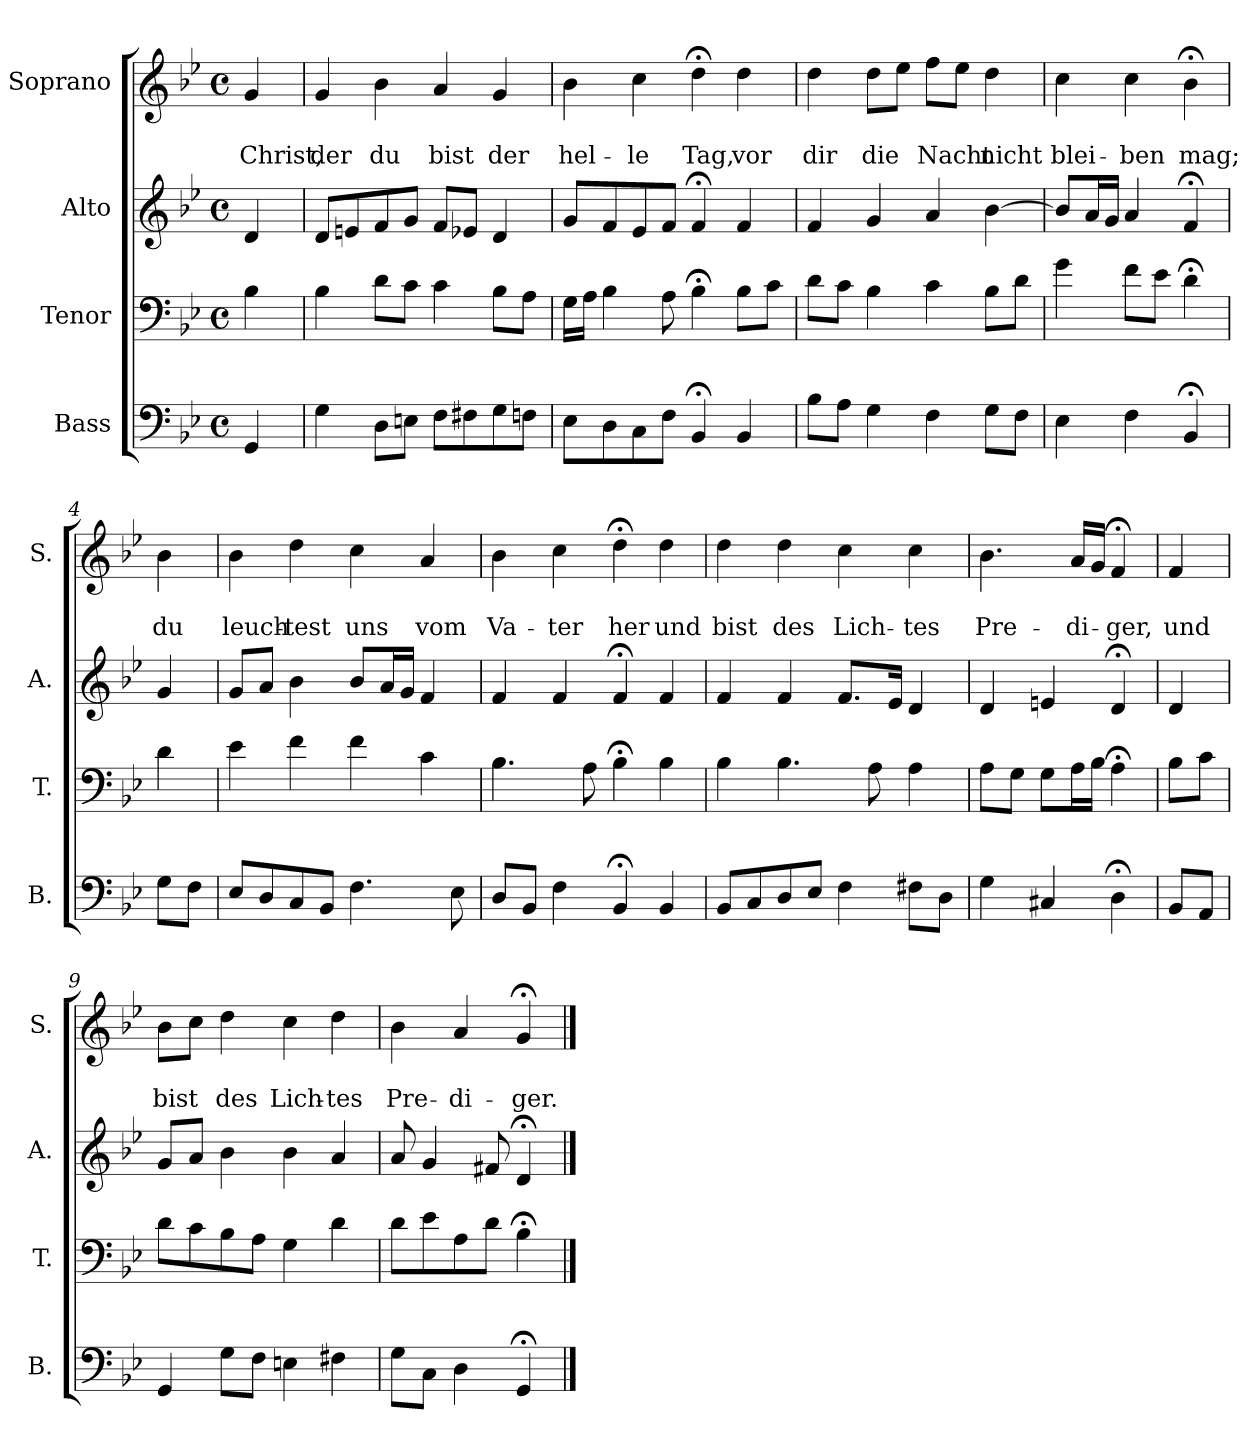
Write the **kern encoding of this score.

**kern	**kern	**kern	**kern	**text	**text
*part4	*part3	*part2	*part1	*part1	*part1
*staff4	*staff3	*staff2	*staff1	*staff1	*staff1
*I"Bass	*I"Tenor	*I"Alto	*I"Soprano	*	*
*I'B.	*I'T.	*I'A.	*I'S.	*	*
*clefF4	*clefF4	*clefG2	*clefG2	*	*
*k[b-e-]	*k[b-e-]	*k[b-e-]	*k[b-e-]	*	*
*g:	*g:	*g:	*g:	*	*
*M4/4	*M4/4	*M4/4	*M4/4	*	*
*met(c)	*met(c)	*met(c)	*met(c)	*	*
=	=	=	=	=	=
4GG/	4B-\	4d/	4g/	.	Christ,
=1	=1	=1	=1	=1	=1
4G\	4B-\	8d/L	4g/	.	der
.	.	8en/	.	.	.
8D\L	8d\L	8f/	4b-\	.	du
8En\J	8c\J	8g/J	.	.	.
8F\L	4c\	8f/L	4a/	.	bist
8F#X\	.	8e-X/J	.	.	.
8G\	8B-\L	4d/	4g/	.	der
8Fn\J	8A\J	.	.	.	.
=2	=2	=2	=2	=2	=2
8E-\L	16G\LL	8g/L	4b-\	.	hel-
.	16A\JJ	.	.	.	.
8D\	4B-\	8f/	.	.	.
8C\	.	8e-/	4cc\	.	-le
8F\J	8A\	8f/J	.	.	.
4BB-;</	4B-;<\	4f;</	4dd;<\	.	Tag,
4BB-/	8B-\L	4f/	4dd\	.	vor
.	8c\J	.	.	.	.
=3	=3	=3	=3	=3	=3
8B-\L	8d\L	4f/	4dd\	.	dir
8A\J	8c\J	.	.	.	.
4G\	4B-\	4g/	8dd\L	.	die
.	.	.	8ee-\J	.	.
4F\	4c\	4a/	8ff\L	.	Nacht
.	.	.	8ee-\J	.	.
8G\L	8B-\L	[4b-\	4dd\	.	nicht
8F\J	8d\J	.	.	.	.
=4	=4	=4	=4	=4	=4
4E-\	4g\	8b-/L]	4cc\	.	blei-
.	.	16a/L	.	.	.
.	.	16g/JJ	.	.	.
4F\	8f\L	4a/	4cc\	.	-ben
.	8e-\J	.	.	.	.
4BB-;</	4d;<\	4f;</	4b-;<\	.	mag;
!!LO:LB:g=z
=4a	=4a	=4a	=4a	=4a	=4a
8G\L	4d\	4g/	4b-\	.	du
8F\J	.	.	.	.	.
=5	=5	=5	=5	=5	=5
8E-/L	4e-\	8g/L	4b-\	.	leuch-
8D/	.	8a/J	.	.	.
8C/	4f\	4b-\	4dd\	.	-test
8BB-/J	.	.	.	.	.
4.F\	4f\	8b-/L	4cc\	.	uns
.	.	16a/L	.	.	.
.	.	16g/JJ	.	.	.
.	4c\	4f/	4a/	.	vom
8E-\	.	.	.	.	.
=6	=6	=6	=6	=6	=6
8D/L	4.B-\	4f/	4b-\	.	Va-
8BB-/J	.	.	.	.	.
4F\	.	4f/	4cc\	.	-ter
.	8A\	.	.	.	.
4BB-;</	4B-;<\	4f;</	4dd;<\	.	her
4BB-/	4B-\	4f/	4dd\	.	und
=7	=7	=7	=7	=7	=7
8BB-/L	4B-\	4f/	4dd\	.	bist
8C/	.	.	.	.	.
8D/	4.B-\	4f/	4dd\	.	des
8E-/J	.	.	.	.	.
4F\	.	8.f/L	4cc\	.	Lich-
.	8A\	.	.	.	.
.	.	16e-/Jk	.	.	.
8F#X\L	4A\	4d/	4cc\	.	-tes
8D\J	.	.	.	.	.
=8	=8	=8	=8	=8	=8
4G\	8A\L	4d/	4.b-\	.	Pre-
.	8G\J	.	.	.	.
4C#X/	8G\L	4en/	.	.	.
.	16A\L	.	16a/LL	.	-di-
.	16B-\JJ	.	16g/JJ	.	.
4D;<\	4A;<\	4d;</	4f;</	.	-ger,
!!LO:PB:g=z
=8a	=8a	=8a	=8a	=8a	=8a
8BB-/L	8B-\L	4d/	4f/	.	und
8AA/J	8c\J	.	.	.	.
=9	=9	=9	=9	=9	=9
4GG/	8d\L	8g/L	8b-\L	.	bist
.	8c\	8a/J	8cc\J	.	.
8G\L	8B-\	4b-\	4dd\	.	des
8F\J	8A\J	.	.	.	.
4En\	4G\	4b-\	4cc\	.	Lich-
4F#X\	4d\	4a/	4dd\	.	-tes
=10	=10	=10	=10	=10	=10
8G\L	8d\L	8a/	4b-\	.	Pre-
8C\J	8e-\	4g/	.	.	.
4D\	8A\	.	4a/	.	-di-
.	8d\J	8f#X/	.	.	.
4GG;</	4B-;<\	4d;</	4g;</	.	-ger.
==	==	==	==	==	==
*-	*-	*-	*-	*-	*-
